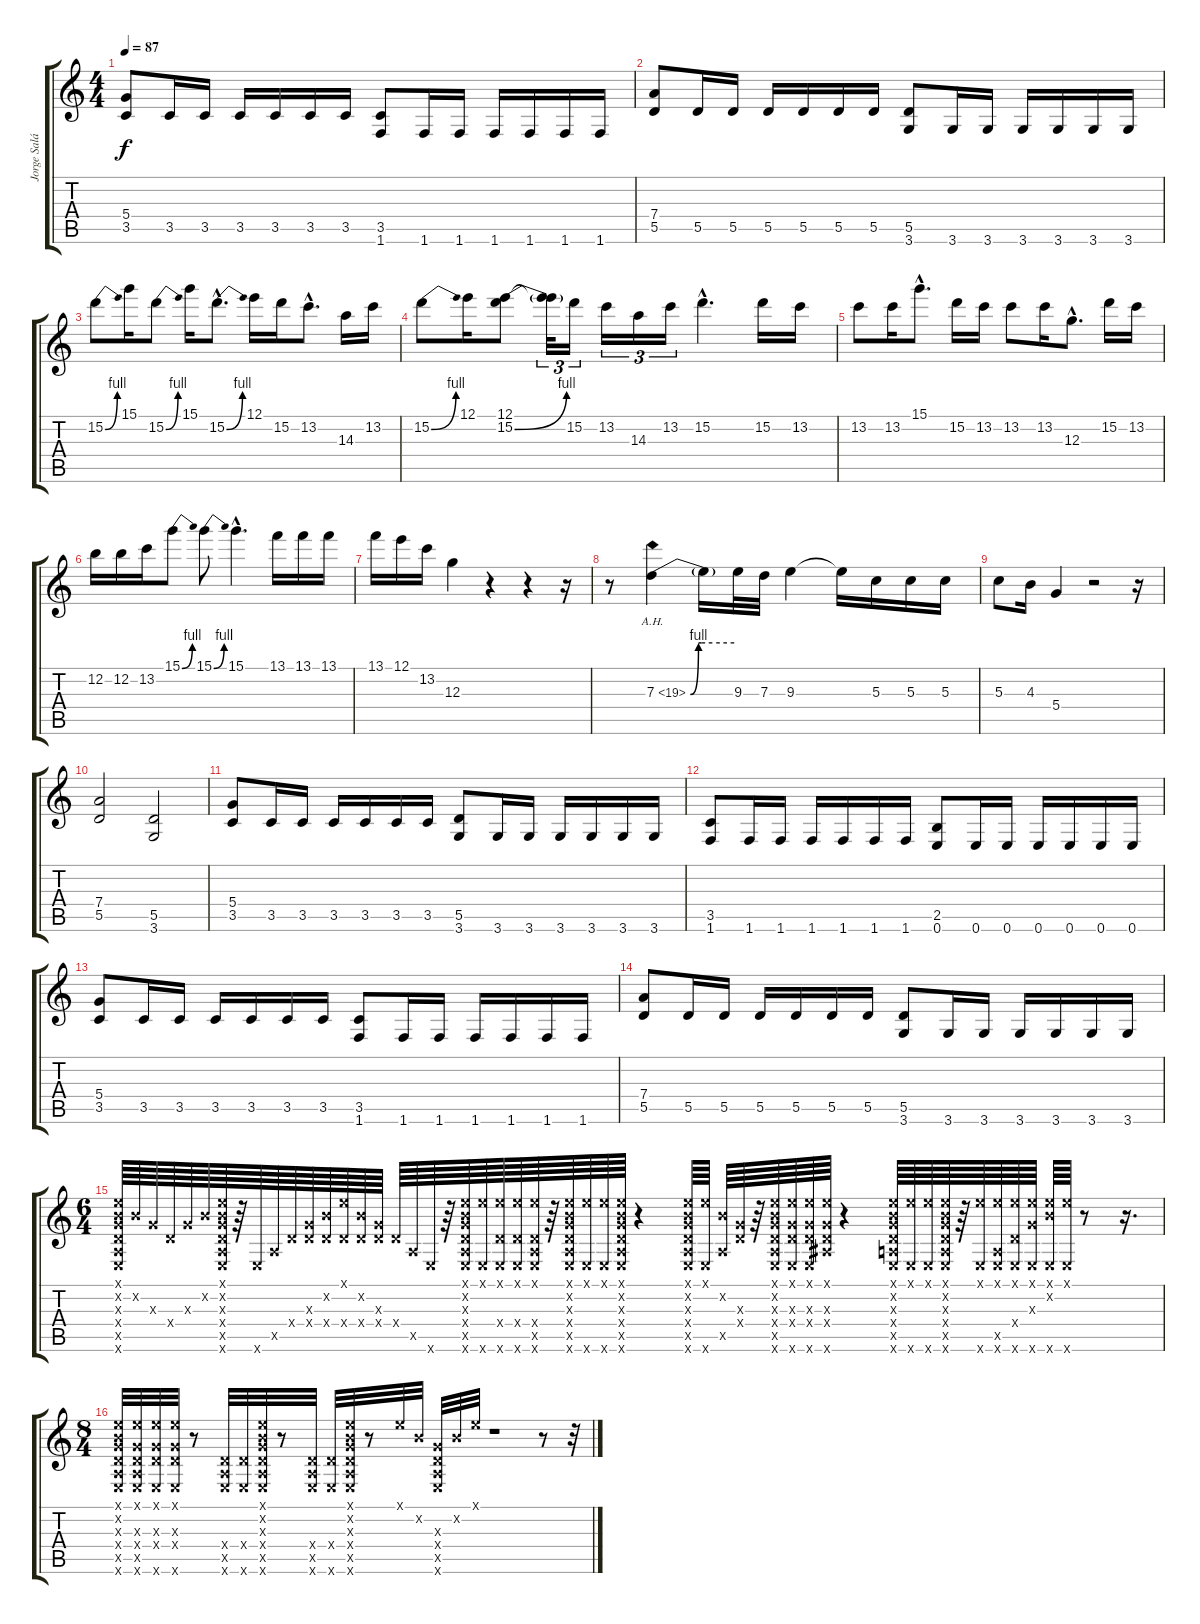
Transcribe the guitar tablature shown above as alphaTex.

\track ("Jorge Salán" "Jorge Salá") {instrument distortionguitar}
\staff {score tabs}
\tuning (E4 B3 G3 D3 A2 E2) {hide}
\ts (4 4)
\tempo 87
\clef g2
\ks c
(5.4 3.5).8{dy f} 3.5.16 3.5.16 3.5.16 3.5.16 3.5.16 3.5.16 (3.5 1.6).8 1.6.16 1.6.16 1.6.16 1.6.16 1.6.16 1.6.16 |
(7.4 5.5).8 5.5.16 5.5.16 5.5.16 5.5.16 5.5.16 5.5.16 (5.5 3.6).8 3.6.16 3.6.16 3.6.16 3.6.16 3.6.16 3.6.16 |
15.2{be (bend 0 0 60 4)}.8{volume 14} 15.1.16 15.2{be (bend 0 0 60 4)}.8 15.1.16 15.2{be (bend 0 0 60 4) hac}.8{d} 12.1.16 15.2.16 13.2{hac}.8{d} 14.3.16 13.2.16 |
15.2{be (bend 0 0 60 4)}.8{volume 9} 12.1.16 (12.1 15.2{be (bend 0 0 60 4)}).8 (12.1{t} 15.2{t}).32{tu (3 2)} 15.2.16{tu (3 2)} 13.2.16{tu (3 2)} 14.3.16{tu (3 2)} 13.2.16{tu (3 2)} 15.2{hac}.4{d} 15.2.16 13.2.16 |
13.2.8 13.2.16 15.1{hac}.8{d} 15.2.16 13.2.16 13.2.8 13.2.16 12.3{hac}.8{d} 15.2.16 13.2.16 |
12.2.16 12.2.16 13.2.16 15.1{be (bend 0 0 60 4)}.8 15.1{be (bend 0 0 60 4)}.8 15.1{hac}.4{d} 13.1.16 13.1.16 13.1.16 |
13.1.16 12.1.16 13.2.16 12.3.4 r.4 r.4 r.16 |
r.8{volume 4} 7.3{be (custom 0 0 11 4 15 4 30 4 60 4) ah 12}.4{instrument guitarharmonics} 7.3{t}.16 9.3.32{instrument distortionguitar} 7.3.32 9.3.4{instrument distortionguitar} 9.3{t}.16 5.3.16 5.3.16 5.3.16 |
5.3.8 4.3.16 5.4.4 r.2 r.16 |
(7.4 5.5).2 (5.5 3.6).2 |
(5.4 3.5).8{volume 0} 3.5.16 3.5.16 3.5.16 3.5.16 3.5.16 3.5.16 (5.5 3.6).8 3.6.16 3.6.16 3.6.16 3.6.16 3.6.16 3.6.16 |
(3.5 1.6).8 1.6.16 1.6.16 1.6.16 1.6.16 1.6.16 1.6.16 (2.5 0.6).8 0.6.16 0.6.16 0.6.16 0.6.16 0.6.16 0.6.16 |
(5.4 3.5).8 3.5.16 3.5.16 3.5.16 3.5.16 3.5.16 3.5.16 (3.5 1.6).8 1.6.16 1.6.16 1.6.16 1.6.16 1.6.16 1.6.16 |
(7.4 5.5).8 5.5.16 5.5.16 5.5.16 5.5.16 5.5.16 5.5.16 (5.5 3.6).8 3.6.16 3.6.16 3.6.16 3.6.16 3.6.16 3.6.16 |
\ts (6 4)
(0.1{x} 0.2{x} 0.3{x} 0.4{x} 0.5{x} 0.6{x}).64{volume 5} 0.2{x}.64 0.3{x}.64 0.4{x}.64 0.3{x}.64 0.2{x}.64 (0.1{x} 0.2{x} 0.3{x} 0.4{x} 0.5{x} 0.6{x}).64 r.64 0.6{x}.64 0.5{x}.64 0.4{x}.64 (0.3{x} 0.4{x}).64 (0.2{x} 0.4{x}).64 (0.1{x} 0.4{x}).64 (0.2{x} 0.4{x}).64 (0.3{x} 0.4{x}).64 0.4{x}.64 0.5{x}.64 0.6{x}.64 r.64 (0.1{x} 0.2{x} 0.3{x} 0.4{x} 0.5{x} 0.6{x}).64 (0.1{x} 0.6{x}).64 (0.1{x} 0.4{x} 0.6{x}).64 (0.1{x} 0.4{x} 0.6{x}).64 (0.1{x} 0.4{x} 0.5{x} 0.6{x}).64 r.64 (0.1{x} 0.2{x} 0.3{x} 0.4{x} 0.5{x} 0.6{x}).64 (0.1{x} 0.6{x}).64 (0.1{x} 0.6{x}).64 (0.1{x} 0.2{x} 0.3{x} 0.4{x} 0.5{x} 0.6{x}).64 r.4 (0.1{x} 0.2{x} 0.3{x} 0.4{x} 0.5{x} 0.6{x}).64 (0.1{x} 0.6{x}).64 (0.2{x} 0.5{x}).64 (0.3{x} 0.4{x}).64 r.64 (0.1{x} 0.2{x} 0.3{x} 0.4{x} 0.5{x} 0.6{x}).64 (0.1{x} 0.3{x} 0.4{x} 0.6{x}).64 (0.1{x} 0.3{x} 0.4{x} 0.6{x}).64 (0.1{x} 0.3{x} 0.4{x} 6.6{x}).64 r.4 (0.1{x} 0.2{x} 0.3{x} 0.4{x} 0.5{x} 0.6{x}).64 (0.1{x} 0.6{x}).64 (0.1{x} 0.6{x}).64 (0.1{x} 0.2{x} 0.3{x} 0.4{x} 0.5{x} 0.6{x}).64 r.64 (0.1{x} 0.6{x}).64 (0.1{x} 0.5{x} 0.6{x}).64 (0.1{x} 0.4{x} 0.6{x}).64 (0.1{x} 0.3{x} 0.6{x}).64 (0.1{x} 0.2{x} 0.6{x}).64 (0.1{x} 0.6{x}).64 r.8 r.16{d} |
\ts (8 4)
(0.1{x} 0.2{x} 0.3{x} 0.4{x} 0.5{x} 0.6{x}).32 (0.1{x} 0.3{x} 0.4{x} 0.5{x} 0.6{x}).32 (0.1{x} 0.3{x} 0.4{x} 0.6{x}).32 (0.1{x} 0.3{x} 0.4{x} 0.6{x}).32 r.8 (0.4{x} 0.5{x} 0.6{x}).32 (0.4{x} 0.6{x}).32 (0.1{x} 0.2{x} 0.3{x} 0.4{x} 0.5{x} 0.6{x}).32 r.8 (0.4{x} 0.5{x} 0.6{x}).32 (0.4{x} 0.6{x}).32 (0.1{x} 0.2{x} 0.3{x} 0.4{x} 0.5{x} 0.6{x}).32 r.8 0.1{x}.32 0.2{x}.32 (0.3{x} 0.4{x} 0.5{x} 0.6{x}).32 0.2{x}.32 0.1{x}.32 r.1 r.8 r.32
